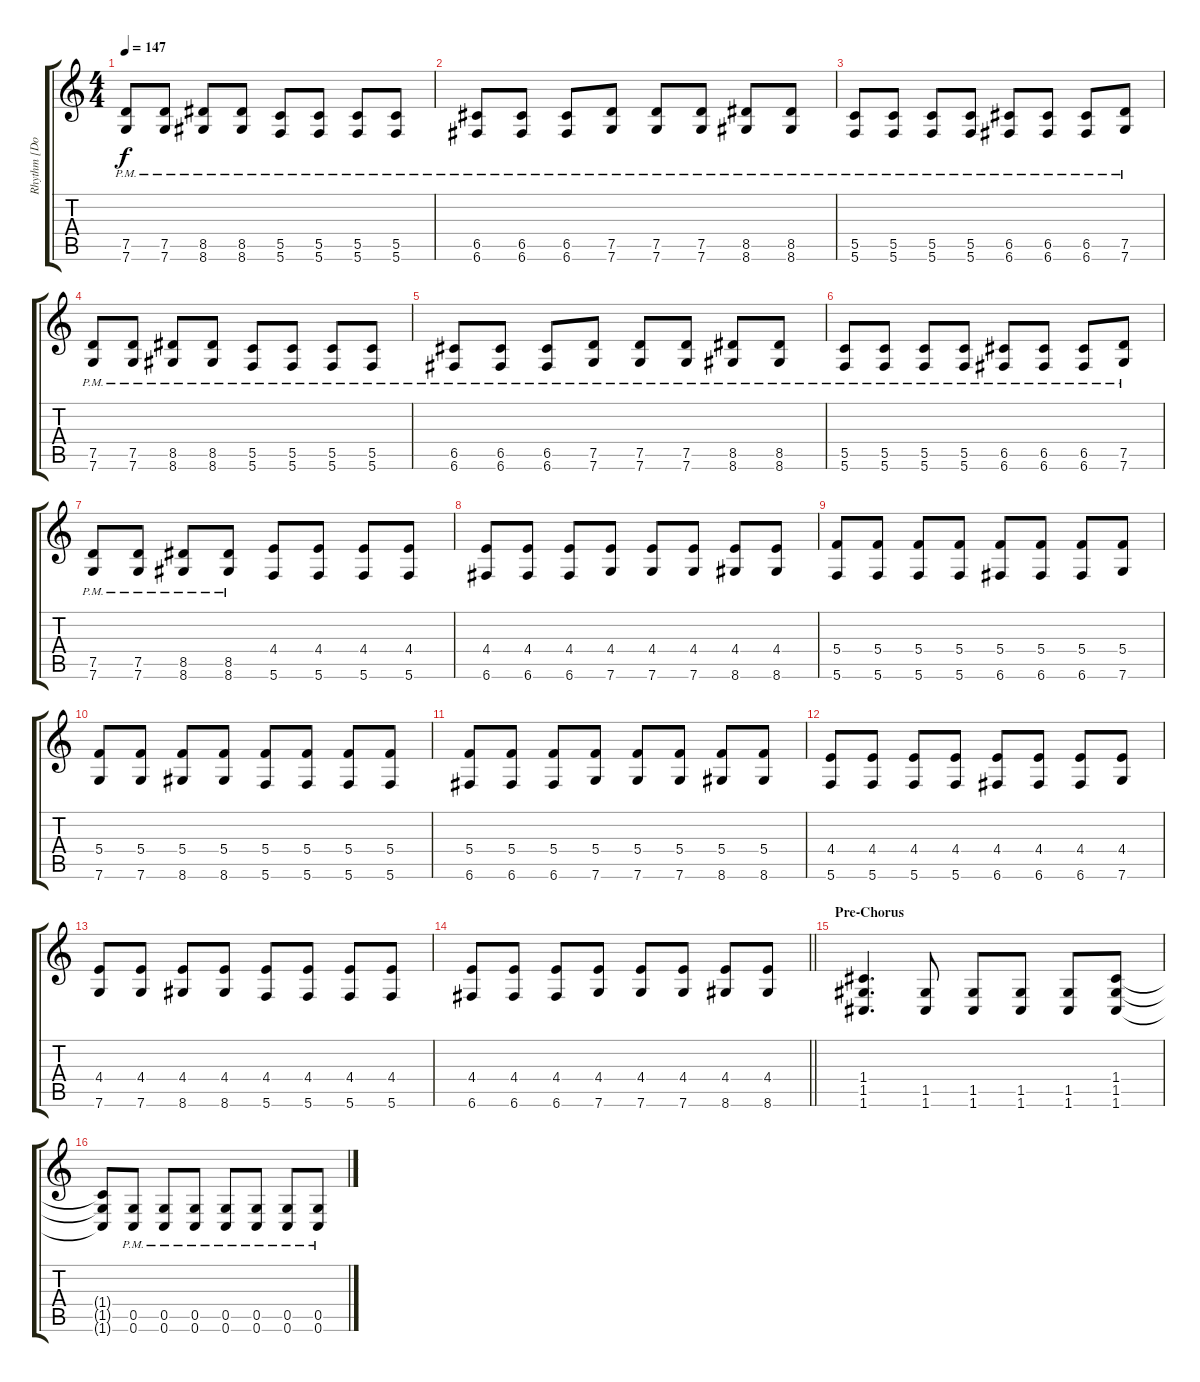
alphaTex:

\track ("Rhythm [Donegan]" "Rhythm [Do") {instrument distortionguitar}
\staff {score tabs}
\tuning (D4 A3 F3 C3 G2 C2) {hide}
\ts (4 4)
\tempo 147
\clef g2
\ks c
(7.5{pm} 7.6{pm}).8{dy f} (7.5{pm} 7.6{pm}).8 (8.5{pm} 8.6{pm}).8 (8.5{pm} 8.6{pm}).8 (5.5{pm} 5.6{pm}).8 (5.5{pm} 5.6{pm}).8 (5.5{pm} 5.6{pm}).8 (5.5{pm} 5.6{pm}).8 |
(6.5{pm} 6.6{pm}).8 (6.5{pm} 6.6{pm}).8 (6.5{pm} 6.6{pm}).8 (7.5{pm} 7.6{pm}).8 (7.5{pm} 7.6{pm}).8 (7.5{pm} 7.6{pm}).8 (8.5{pm} 8.6{pm}).8 (8.5{pm} 8.6{pm}).8 |
(5.5{pm} 5.6{pm}).8 (5.5{pm} 5.6{pm}).8 (5.5{pm} 5.6{pm}).8 (5.5{pm} 5.6{pm}).8 (6.5{pm} 6.6{pm}).8 (6.5{pm} 6.6{pm}).8 (6.5{pm} 6.6{pm}).8 (7.5{pm} 7.6{pm}).8 |
(7.5{pm} 7.6{pm}).8 (7.5{pm} 7.6{pm}).8 (8.5{pm} 8.6{pm}).8 (8.5{pm} 8.6{pm}).8 (5.5{pm} 5.6{pm}).8 (5.5{pm} 5.6{pm}).8 (5.5{pm} 5.6{pm}).8 (5.5{pm} 5.6{pm}).8 |
(6.5{pm} 6.6{pm}).8 (6.5{pm} 6.6{pm}).8 (6.5{pm} 6.6{pm}).8 (7.5{pm} 7.6{pm}).8 (7.5{pm} 7.6{pm}).8 (7.5{pm} 7.6{pm}).8 (8.5{pm} 8.6{pm}).8 (8.5{pm} 8.6{pm}).8 |
(5.5{pm} 5.6{pm}).8 (5.5{pm} 5.6{pm}).8 (5.5{pm} 5.6{pm}).8 (5.5{pm} 5.6{pm}).8 (6.5{pm} 6.6{pm}).8 (6.5{pm} 6.6{pm}).8 (6.5{pm} 6.6{pm}).8 (7.5{pm} 7.6{pm}).8 |
(7.5{pm} 7.6{pm}).8 (7.5{pm} 7.6{pm}).8 (8.5{pm} 8.6{pm}).8 (8.5{pm} 8.6{pm}).8 (4.4 5.6).8 (4.4 5.6).8 (4.4 5.6).8 (4.4 5.6).8 |
(4.4 6.6).8 (4.4 6.6).8 (4.4 6.6).8 (4.4 7.6).8 (4.4 7.6).8 (4.4 7.6).8 (4.4 8.6).8 (4.4 8.6).8 |
(5.4 5.6).8 (5.4 5.6).8 (5.4 5.6).8 (5.4 5.6).8 (5.4 6.6).8 (5.4 6.6).8 (5.4 6.6).8 (5.4 7.6).8 |
(5.4 7.6).8 (5.4 7.6).8 (5.4 8.6).8 (5.4 8.6).8 (5.4 5.6).8 (5.4 5.6).8 (5.4 5.6).8 (5.4 5.6).8 |
(5.4 6.6).8 (5.4 6.6).8 (5.4 6.6).8 (5.4 7.6).8 (5.4 7.6).8 (5.4 7.6).8 (5.4 8.6).8 (5.4 8.6).8 |
(4.4 5.6).8 (4.4 5.6).8 (4.4 5.6).8 (4.4 5.6).8 (4.4 6.6).8 (4.4 6.6).8 (4.4 6.6).8 (4.4 7.6).8 |
(4.4 7.6).8 (4.4 7.6).8 (4.4 8.6).8 (4.4 8.6).8 (4.4 5.6).8 (4.4 5.6).8 (4.4 5.6).8 (4.4 5.6).8 |
\barLineRight lightlight
(4.4 6.6).8 (4.4 6.6).8 (4.4 6.6).8 (4.4 7.6).8 (4.4 7.6).8 (4.4 7.6).8 (4.4 8.6).8 (4.4 8.6).8 |
\section ("" "Pre-Chorus")
(1.4 1.5 1.6).4{d} (1.5 1.6).8 (1.5 1.6).8 (1.5 1.6).8 (1.5 1.6).8 (1.4 1.5 1.6).8 |
(1.4{t} 1.5{t} 1.6{t}).8 (0.5{pm} 0.6{pm}).8 (0.5{pm} 0.6{pm}).8 (0.5{pm} 0.6{pm}).8 (0.5{pm} 0.6{pm}).8 (0.5{pm} 0.6{pm}).8 (0.5{pm} 0.6{pm}).8 (0.5{pm} 0.6{pm}).8
